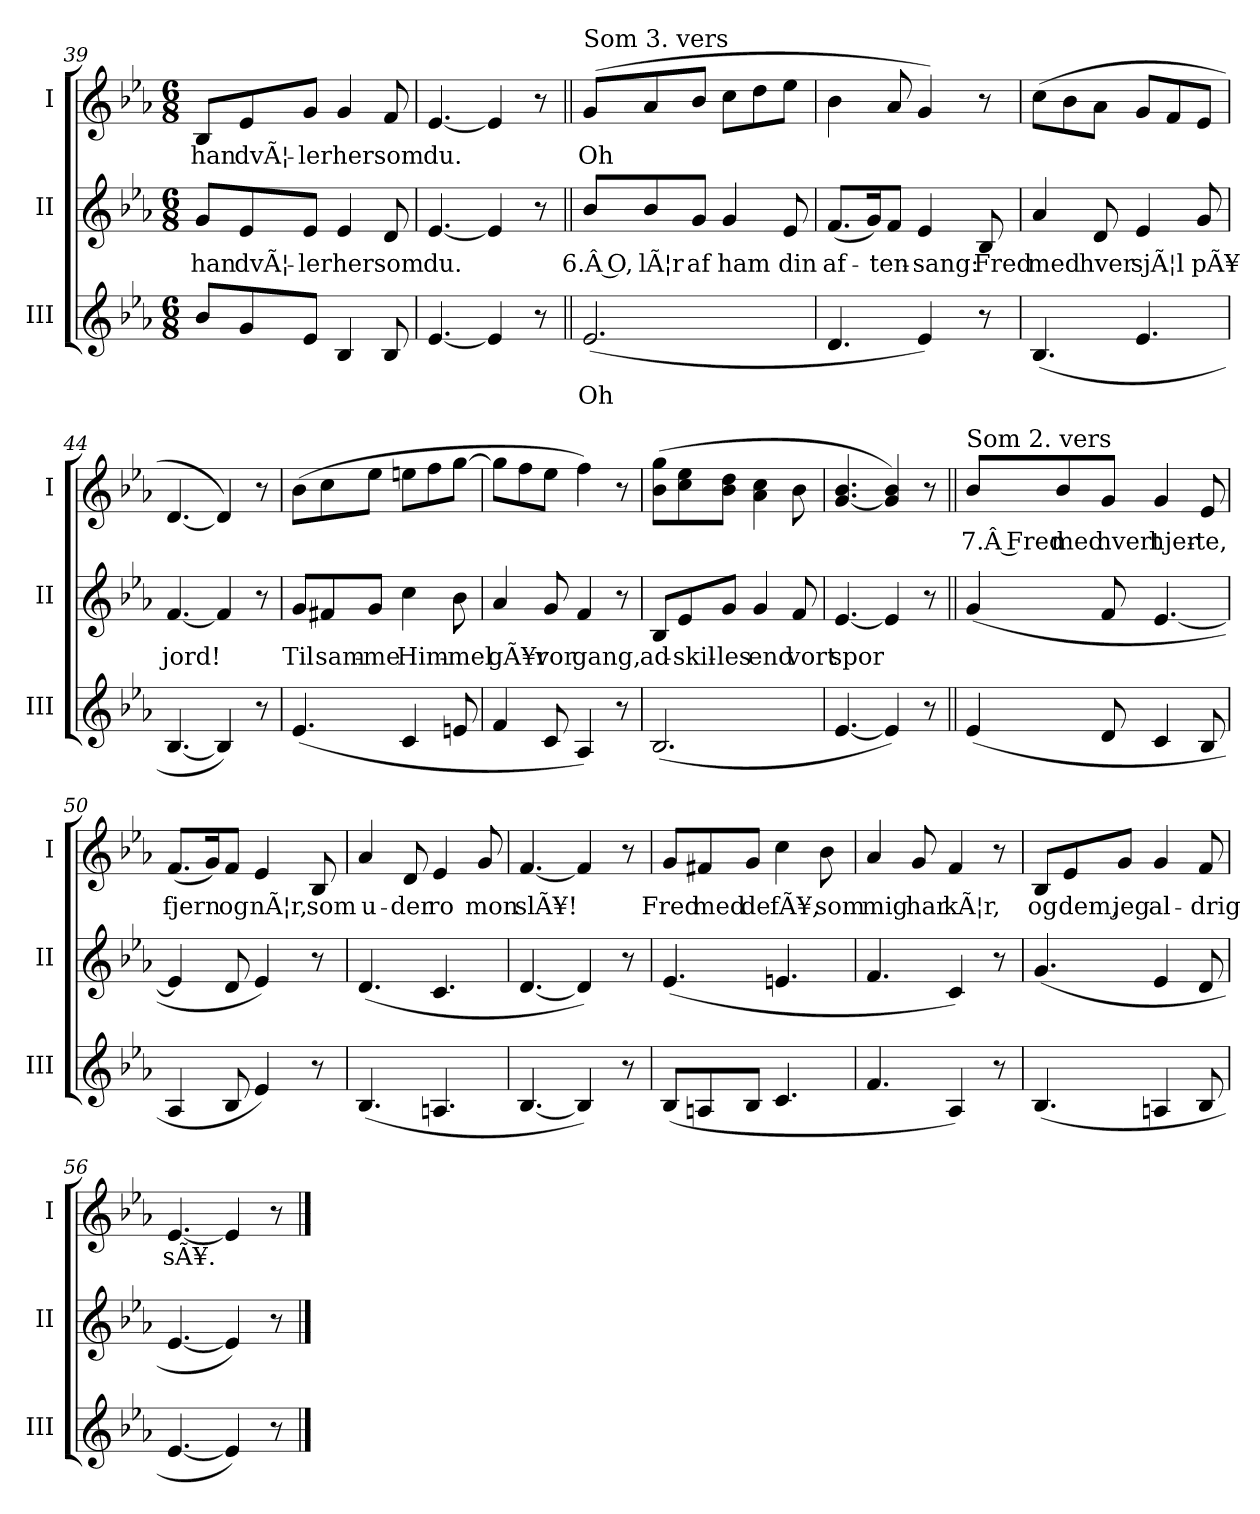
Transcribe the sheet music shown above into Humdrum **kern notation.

**kern	**text	**kern	**text	**kern	**text
*part3	*part3	*part2	*part2	*part1	*part1
*staff3	*staff3	*staff2	*staff2	*staff1	*staff1
*I"III	*	*I"II	*	*I"I	*
*I'III	*	*I'II	*	*I'I	*
*clefG2	*	*clefG2	*	*clefG2	*
*k[b-e-a-]	*	*k[b-e-a-]	*	*k[b-e-a-]	*
*M6/8	*	*M6/8	*	*M6/8	*
=39	=39	=39	=39	=39	=39
!	!	!	!LO:LY:b	!	!LO:LY:b
8b-/L	.	8g/L	han	8B-/L	han
!	!	!	!LO:LY:b	!	!LO:LY:b
8g/	.	8e-/	dvÃ¦-	8e-/	dvÃ¦-
!	!	!	!LO:LY:b	!	!LO:LY:b
8e-/J	.	8e-/J	-ler	8g/J	-ler
!	!	!	!LO:LY:b	!	!LO:LY:b
4B-/	.	4e-/	her	4g/	her
!	!	!	!LO:LY:b	!	!LO:LY:b
8B-/	.	8d/	som	8f/	som
!!LO:PB:g=z
=40	=40	=40	=40	=40	=40
!	!	!	!LO:LY:b	!	!LO:LY:b
[4.e-/	.	[4.e-/	du.	[4.e-/	du.
4e-/]	.	4e-/]	.	4e-/]	.
8r	.	8r	.	8r	.
=41||	=41||	=41||	=41||	=41||	=41||
!	!	!	!	!LO:TX:a:t=Som 3. vers	!
!	!LO:LY:b	!	!LO:LY:b	!	!LO:LY:b
(<2.e-/	Oh	8b-/L	6.Â O,	(>8g/L	Oh
!	!	!	!LO:LY:b	!	!
.	.	8b-/	lÃ¦r	8a-/	.
!	!	!	!LO:LY:b	!	!
.	.	8g/J	af	8b-/J	.
!	!	!	!LO:LY:b	!	!
.	.	4g/	ham	8cc\L	.
.	.	.	.	8dd\	.
!	!	!	!LO:LY:b	!	!
.	.	8e-/	din	8ee-\J	.
=42	=42	=42	=42	=42	=42
!	!	!	!LO:LY:b	!	!
4.d/	.	(<8.f/L	af-	4b-\	.
.	.	16g/K)	.	.	.
!	!	!	!LO:LY:b	!	!
.	.	8f/J	-ten-	8a-/	.
!	!	!	!LO:LY:b	!	!
4e-/)	.	4e-/	-sang:	4g/)	.
!	!	!	!LO:LY:b	!	!
8r	.	8B-/	Fred	8r	.
=43	=43	=43	=43	=43	=43
!	!	!	!LO:LY:b	!	!
(<4.B-/	.	4a-/	med	(>8cc\L	.
.	.	.	.	8b-\	.
!	!	!	!LO:LY:b	!	!
.	.	8d/	hver	8a-\J	.
!	!	!	!LO:LY:b	!	!
4.e-/	.	4e-/	sjÃ¦l	8g/L	.
.	.	.	.	8f/	.
!	!	!	!LO:LY:b	!	!
.	.	8g/	pÃ¥	8e-/J	.
=44	=44	=44	=44	=44	=44
!	!	!	!LO:LY:b	!	!
[4.B-/	.	[4.f/	jord!	[4.d/	.
4B-/])	.	4f/]	.	4d/])	.
8r	.	8r	.	8r	.
!!LO:LB:g=z
=45	=45	=45	=45	=45	=45
!	!	!	!LO:LY:b	!	!
(<4.e-/	.	8g/L	Til	(>8b-\L	.
!	!	!	!LO:LY:b	!	!
.	.	8f#X/	sam-	8cc\	.
!	!	!	!LO:LY:b	!	!
.	.	8g/J	-me	8ee-\J	.
!	!	!	!LO:LY:b	!	!
4c/	.	4cc\	Him-	8een\L	.
.	.	.	.	8ff\	.
!	!	!	!LO:LY:b	!	!
8en/	.	8b-\	-mel	[8gg\J	.
=46	=46	=46	=46	=46	=46
!	!	!	!LO:LY:b	!	!
4f/	.	4a-/	gÃ¥r	8gg\L]	.
.	.	.	.	8ff\	.
!	!	!	!LO:LY:b	!	!
8c/	.	8g/	vor	8ee-\J	.
!	!	!	!LO:LY:b	!	!
4A-/)	.	4f/	gang,	4ff\)	.
8r	.	8r	.	8r	.
=47	=47	=47	=47	=47	=47
!	!	!	!LO:LY:b	!	!
(<2.B-/	.	8B-/L	ad-	(>8b-\ 8gg\L	.
!	!	!	!LO:LY:b	!	!
.	.	8e-/	-skil-	8cc\ 8ee-\	.
!	!	!	!LO:LY:b	!	!
.	.	8g/J	-les	8b-\ 8dd\J	.
!	!	!	!LO:LY:b	!	!
.	.	4g/	end	4a-\ 4cc\	.
!	!	!	!LO:LY:b	!	!
.	.	8f/	vort	8b-\	.
=48	=48	=48	=48	=48	=48
!	!	!	!LO:LY:b	!	!
[4.e-/	.	[4.e-/	spor	[4.g/ 4.b-/	.
4e-/])	.	4e-/]	.	4g/] 4b-/)	.
8r	.	8r	.	8r	.
!!LO:LB:g=z
=49||	=49||	=49||	=49||	=49||	=49||
!	!	!	!	!LO:TX:a:t=Som 2. vers	!
!	!	!	!	!	!LO:LY:b
(<4e-/	.	(<4g/	.	8b-/L	7.Â Fred
!	!	!	!	!	!LO:LY:b
.	.	.	.	8b-/	med
!	!	!	!	!	!LO:LY:b
8d/	.	8f/	.	8g/J	hvert
!	!	!	!	!	!LO:LY:b
4c/	.	[4.e-/	.	4g/	hjer-
!	!	!	!	!	!LO:LY:b
8B-/	.	.	.	8e-/	-te,
=50	=50	=50	=50	=50	=50
!	!	!	!	!	!LO:LY:b
4A-/	.	4e-/]	.	(<8.f/L	fjern
.	.	.	.	16g/K)	.
!	!	!	!	!	!LO:LY:b
8B-/	.	8d/	.	8f/J	og
!	!	!	!	!	!LO:LY:b
4e-/)	.	4e-/)	.	4e-/	nÃ¦r,
!	!	!	!	!	!LO:LY:b
8r	.	8r	.	8B-/	som
=51	=51	=51	=51	=51	=51
!	!	!	!	!	!LO:LY:b
(<4.B-/	.	(<4.d/	.	4a-/	u-
!	!	!	!	!	!LO:LY:b
.	.	.	.	8d/	-der
!	!	!	!	!	!LO:LY:b
4.An/	.	4.c/	.	4e-/	ro
!	!	!	!	!	!LO:LY:b
.	.	.	.	8g/	mon
=52	=52	=52	=52	=52	=52
!	!	!	!	!	!LO:LY:b
[4.B-/	.	[4.d/	.	[4.f/	slÃ¥!
4B-/])	.	4d/])	.	4f/]	.
8r	.	8r	.	8r	.
!!LO:LB:g=z
=53	=53	=53	=53	=53	=53
!	!	!	!	!	!LO:LY:b
(<8B-/L	.	(<4.e-/	.	8g/L	Fred
!	!	!	!	!	!LO:LY:b
8An/	.	.	.	8f#X/	med
!	!	!	!	!	!LO:LY:b
8B-/J	.	.	.	8g/J	de
!	!	!	!	!	!LO:LY:b
4.c/	.	4.en/	.	4cc\	fÃ¥,
!	!	!	!	!	!LO:LY:b
.	.	.	.	8b-\	som
=54	=54	=54	=54	=54	=54
!	!	!	!	!	!LO:LY:b
4.f/	.	4.f/	.	4a-/	mig
!	!	!	!	!	!LO:LY:b
.	.	.	.	8g/	har
!	!	!	!	!	!LO:LY:b
4A-/)	.	4c/)	.	4f/	kÃ¦r,
8r	.	8r	.	8r	.
=55	=55	=55	=55	=55	=55
!	!	!	!	!	!LO:LY:b
(<4.B-/	.	(<4.g/	.	8B-/L	og
!	!	!	!	!	!LO:LY:b
.	.	.	.	8e-/	dem,
!	!	!	!	!	!LO:LY:b
.	.	.	.	8g/J	jeg
!	!	!	!	!	!LO:LY:b
4An/	.	4e-/	.	4g/	al-
!	!	!	!	!	!LO:LY:b
8B-/	.	8d/	.	8f/	-drig
=56	=56	=56	=56	=56	=56
!	!	!	!	!	!LO:LY:b
[4.e-/	.	[4.e-/	.	[4.e-/	sÃ¥.
4e-/])	.	4e-/])	.	4e-/]	.
8r	.	8r	.	8r	.
==	==	==	==	==	==
*-	*-	*-	*-	*-	*-
